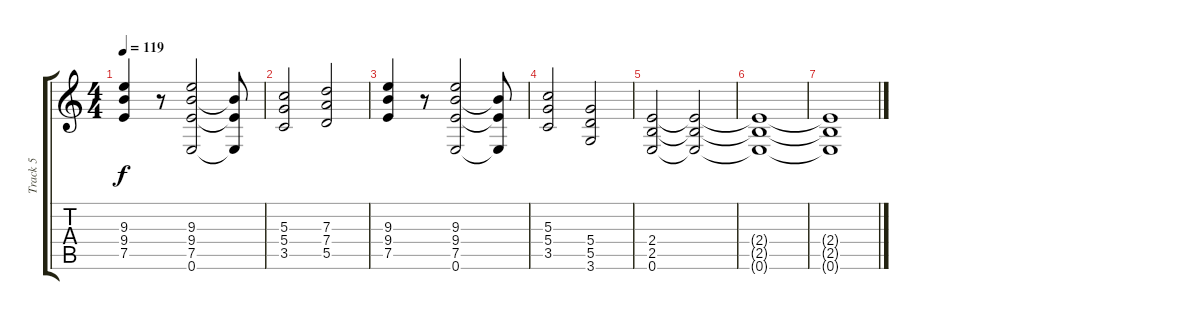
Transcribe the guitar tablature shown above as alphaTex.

\track ("Track 5" "Track 5") {instrument distortionguitar}
\staff {score tabs}
\tuning (E4 B3 G3 D3 A2 E2) {hide}
\ts (4 4)
\tempo 119
\clef g2
\ks c
(9.3 9.4 7.5).4{dy f} r.8 (9.3 9.4 7.5 0.6).2 (9.4{t} 7.5{t} 0.6{t}).8 |
(5.3 5.4 3.5).2 (7.3 7.4 5.5).2 |
(9.3 9.4 7.5).4 r.8 (9.3 9.4 7.5 0.6).2 (9.4{t} 7.5{t} 0.6{t}).8 |
(5.3 5.4 3.5).2 (5.4 5.5 3.6).2 |
(2.4 2.5 0.6).2 (2.4{t} 2.5{t} 0.6{t}).2 |
(2.4{t} 2.5{t} 0.6{t}).1{volume 3} |
(2.4{t} 2.5{t} 0.6{t}).1
